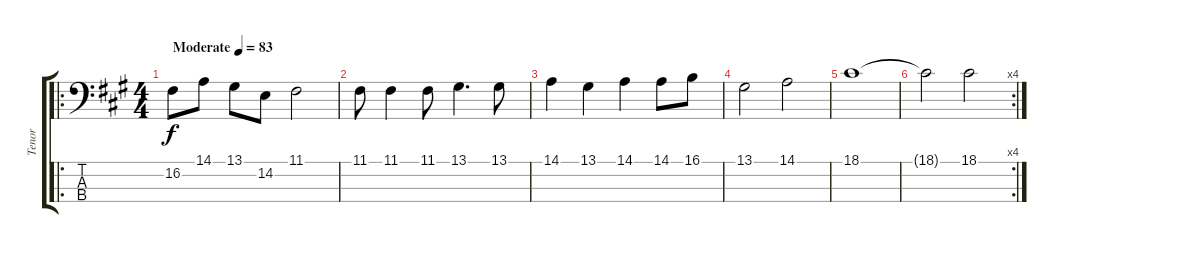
\track ("Tenor" "Tenor") {instrument choiraahs}
\staff {score tabs}
\tuning (G2 D2 A1 E1) {hide}
\ro
\ts (4 4)
\tempo (83 "Moderate")
\clef f4
\ks a
16.2.8{dy f instrument choiraahs} 14.1.8 13.1.8 14.2.8 11.1.2 |
11.1.8 11.1.4 11.1.8 13.1.4{d} 13.1.8 |
14.1.4 13.1.4 14.1.4 14.1.8 16.1.8 |
13.1.2 14.1.2 |
18.1.1 |
\rc 4
18.1{t}.2 18.1.2
